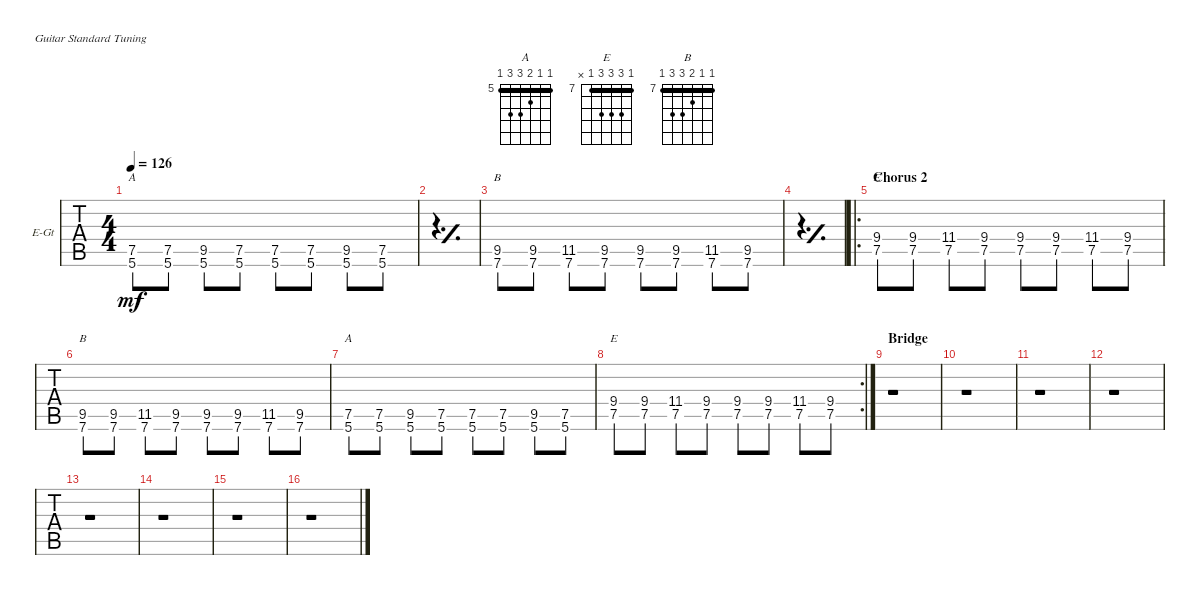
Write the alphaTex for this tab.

\defaultSystemsLayout 4
\bracketExtendMode groupsimilarinstruments
\firstSystemTrackNameOrientation horizontal
\otherSystemsTrackNameOrientation horizontal
\track ("Guitar III" "E-Gt") {instrument overdrivenguitar}
\staff {tabs}
\tuning (E4 B3 G3 D3 A2 E2)
\chord ("A" 5 5 6 7 7 5) {firstfret 5 showfingering false barre (5 5)}
\chord ("E" 7 9 9 9 7 x) {firstfret 7 showfingering false barre 7}
\chord ("B" 7 7 8 9 9 7) {firstfret 7 showfingering false barre (7 7)}
\ts (4 4)
\tempo 126
\clef g2
\scale
0.333333
\ks c
(5.6 7.5).8{ch "A" dy mf} (5.6 7.5).8 (5.6 9.5).8 (5.6 7.5).8 (5.6 7.5).8 (5.6 7.5).8 (5.6 9.5).8 (5.6 7.5).8 |
\simile simple
\scale
0.333333 |
\simile none
\scale
0.333333 (7.6 9.5).8{ch "B"} (7.6 9.5).8 (7.6 11.5).8 (7.6 9.5).8 (7.6 9.5).8 (7.6 9.5).8 (7.6 11.5).8 (7.6 9.5).8 |
\simile simple
\scale
0.333333 |
\ro
\section ("" "Chorus 2")
\simile none
\scale
0.373737 (7.5 9.4).8{ch "E"} (7.5 9.4).8 (7.5 11.4).8 (7.5 9.4).8 (7.5 9.4).8 (7.5 9.4).8 (7.5 11.4).8 (7.5 9.4).8 |
\scale
0.313131 (7.6 9.5).8{ch "B"} (7.6 9.5).8 (7.6 11.5).8 (7.6 9.5).8 (7.6 9.5).8 (7.6 9.5).8 (7.6 11.5).8 (7.6 9.5).8 |
\scale
0.313131 (5.6 7.5).8{ch "A"} (5.6 7.5).8 (5.6 9.5).8 (5.6 7.5).8 (5.6 7.5).8 (5.6 7.5).8 (5.6 9.5).8 (5.6 7.5).8 |
\rc 2
(7.5 9.4).8{ch "E"} (7.5 9.4).8 (7.5 11.4).8 (7.5 9.4).8 (7.5 9.4).8 (7.5 9.4).8 (7.5 11.4).8 (7.5 9.4).8 |
\section ("" "Bridge")
r.1 |
r.1 |
r.1 |
r.1 |
r.1 |
r.1 |
r.1 |
r.1
